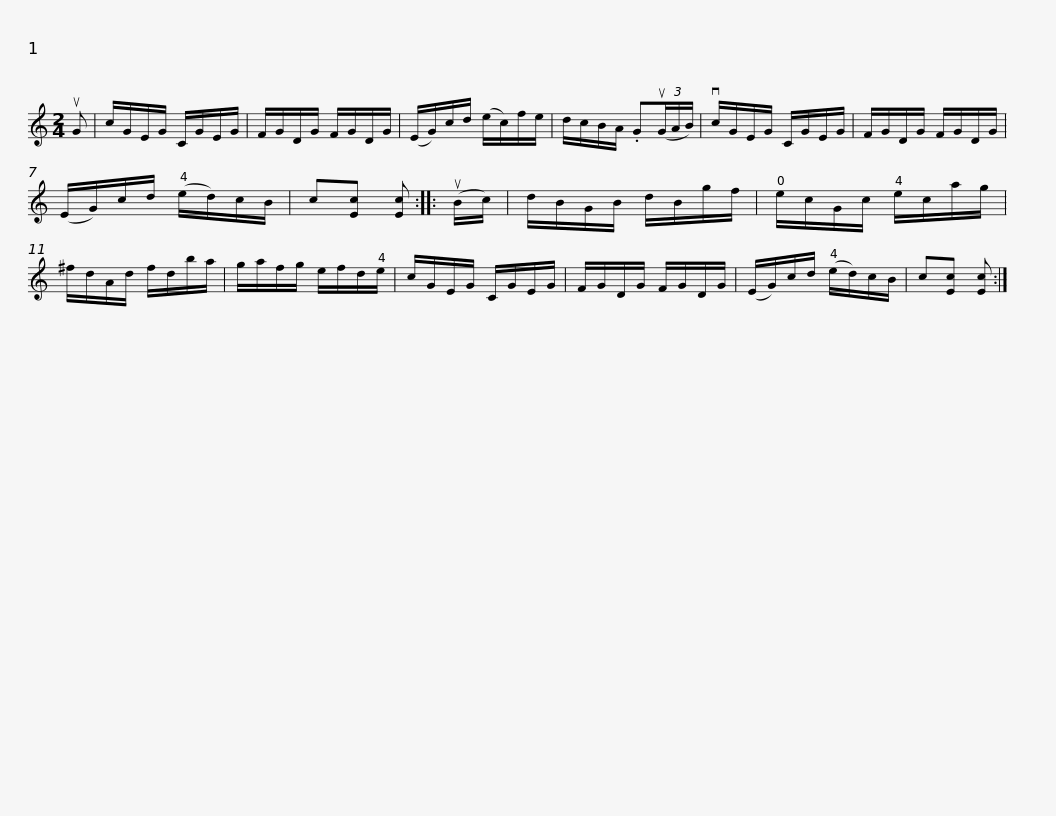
X:1
L:1/8
M:2/4
I:linebreak $
K:C
V:1 treble
V:1
 uG | c/G/E/G/ C/G/E/G/ | F/G/D/G/ F/G/D/G/ | (E/G/)c/d/ (e/c/)f/e/ | d/c/B/A/ .G(3(uG/A/B/) | %5
 vc/G/E/G/ C/G/E/G/ | F/G/D/G/ F/G/D/G/ |$ (E/G/)c/d/ (e/d/)c/B/ | c[Ec] [Ec] :: (uB/c/) | %10
 d/B/G/B/ d/B/g/f/ | e/c/G/c/ e/c/a/g/ | ^f/d/A/d/ f/d/b/a/ | g/a/f/g/ e/f/d/e/ |$ c/G/E/G/ C/G/E/G/ | %15
 F/G/D/G/ F/G/D/G/ | (E/G/)c/d/ (e/d/)c/B/ | c[Ec] [Ec] :| %18
